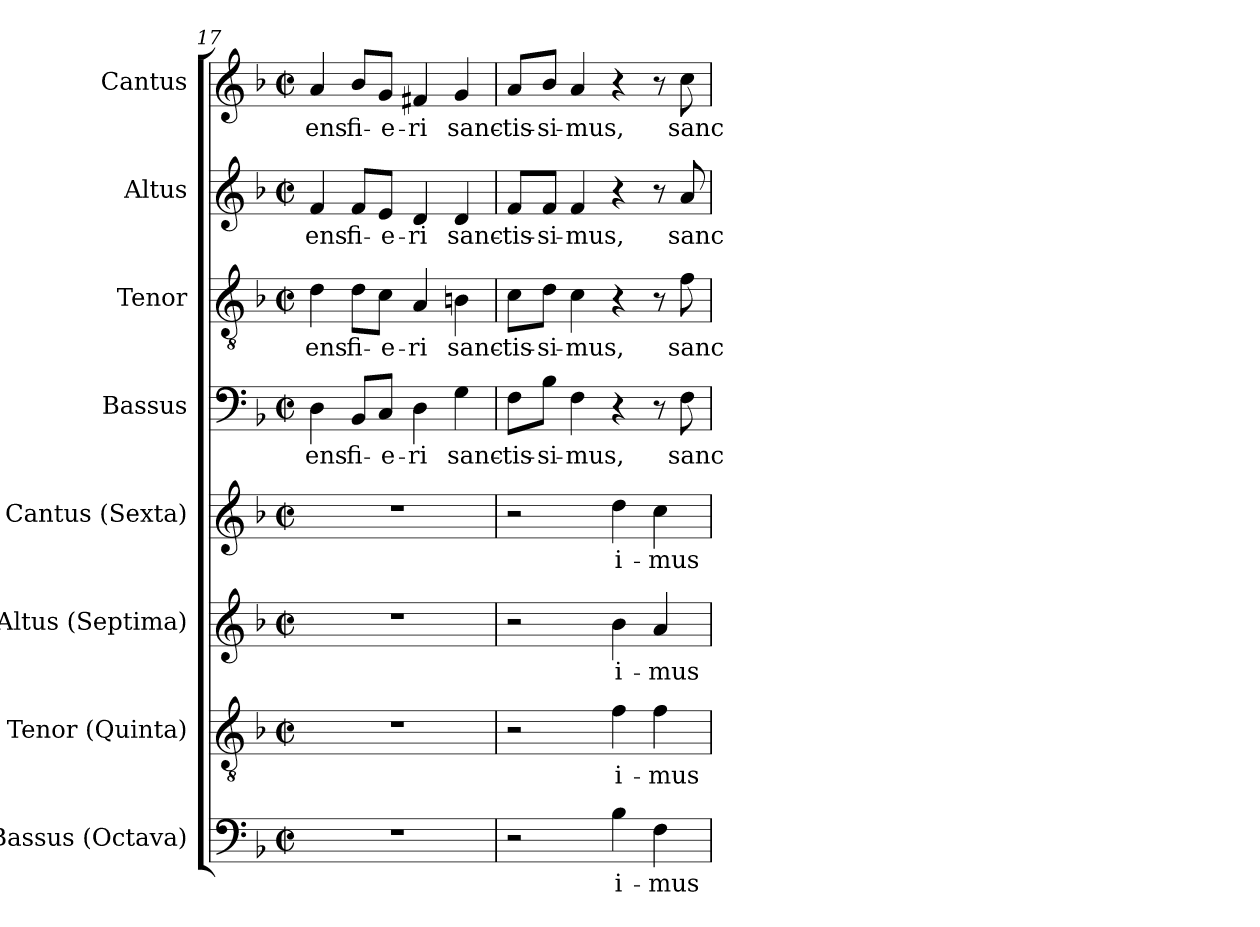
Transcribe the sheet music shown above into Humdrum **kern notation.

**kern	**text	**kern	**text	**kern	**text	**kern	**text	**kern	**text	**kern	**text	**kern	**text	**kern	**text
*part8	*part8	*part7	*part7	*part6	*part6	*part5	*part5	*part4	*part4	*part3	*part3	*part2	*part2	*part1	*part1
*staff8	*staff8	*staff7	*staff7	*staff6	*staff6	*staff5	*staff5	*staff4	*staff4	*staff3	*staff3	*staff2	*staff2	*staff1	*staff1
*I"Bassus (Octava)	*	*I"Tenor (Quinta)	*	*I"Altus (Septima)	*	*I"Cantus (Sexta)	*	*I"Bassus	*	*I"Tenor	*	*I"Altus	*	*I"Cantus	*
*I'B.	*	*I'T.	*	*I'A.	*	*I'S.	*	*I'B.	*	*I'T.	*	*I'A.	*	*I'S.	*
!!LO:LB:g=z
*clefF4	*	*clefGv2	*	*clefG2	*	*clefG2	*	*clefF4	*	*clefGv2	*	*clefG2	*	*clefG2	*
*	*	*ITrd7c12	*	*	*	*	*	*	*	*ITrd7c12	*	*	*	*	*
*k[b-]	*	*k[b-]	*	*k[b-]	*	*k[b-]	*	*k[b-]	*	*k[b-]	*	*k[b-]	*	*k[b-]	*
*F:	*	*F:	*	*F:	*	*F:	*	*F:	*	*F:	*	*F:	*	*F:	*
*M2/2	*	*M2/2	*	*M2/2	*	*M2/2	*	*M2/2	*	*M2/2	*	*M2/2	*	*M2/2	*
*met(c|)	*	*met(c|)	*	*met(c|)	*	*met(c|)	*	*met(c|)	*	*met(c|)	*	*met(c|)	*	*met(c|)	*
=17	=17	=17	=17	=17	=17	=17	=17	=17	=17	=17	=17	=17	=17	=17	=17
!	!	!	!	!	!	!	!	!	!LO:LY:b:color=#000000	!	!	!	!	!	!
!	!	!	!	!	!	!	!	!	!	!	!LO:LY:b:color=#000000	!	!	!	!
!	!	!	!	!	!	!	!	!	!	!	!	!	!LO:LY:b:color=#000000	!	!
!	!	!	!	!	!	!	!	!	!	!	!	!	!	!	!LO:LY:b:color=#000000
1r	.	1r	.	1r	.	1r	.	4Di\	-ens	4Di\	-ens	4fi/	-ens	4ai/	-ens
!	!	!	!	!	!	!	!	!	!LO:LY:b:color=#000000	!	!	!	!	!	!
!	!	!	!	!	!	!	!	!	!	!	!LO:LY:b:color=#000000	!	!	!	!
!	!	!	!	!	!	!	!	!	!	!	!	!	!LO:LY:b:color=#000000	!	!
!	!	!	!	!	!	!	!	!	!	!	!	!	!	!	!LO:LY:b:color=#000000
.	.	.	.	.	.	.	.	8BB-i/L	fi-	8Di\L	fi-	8fi/L	fi-	8b-i/L	fi-
!	!	!	!	!	!	!	!	!	!LO:LY:b:color=#000000	!	!	!	!	!	!
!	!	!	!	!	!	!	!	!	!	!	!LO:LY:b:color=#000000	!	!	!	!
!	!	!	!	!	!	!	!	!	!	!	!	!	!LO:LY:b:color=#000000	!	!
!	!	!	!	!	!	!	!	!	!	!	!	!	!	!	!LO:LY:b:color=#000000
.	.	.	.	.	.	.	.	8Ci/J	-e-	8Ci\J	-e-	8ei/J	-e-	8gi/J	-e-
!	!	!	!	!	!	!	!	!	!LO:LY:b:color=#000000	!	!	!	!	!	!
!	!	!	!	!	!	!	!	!	!	!	!LO:LY:b:color=#000000	!	!	!	!
!	!	!	!	!	!	!	!	!	!	!	!	!	!LO:LY:b:color=#000000	!	!
!	!	!	!	!	!	!	!	!	!	!	!	!	!	!	!LO:LY:b:color=#000000
.	.	.	.	.	.	.	.	4Di\	-ri	4AAi/	-ri	4di/	-ri	4f#Xi/	-ri
!	!	!	!	!	!	!	!	!	!LO:LY:b:color=#000000	!	!	!	!	!	!
!	!	!	!	!	!	!	!	!	!	!	!LO:LY:b:color=#000000	!	!	!	!
!	!	!	!	!	!	!	!	!	!	!	!	!	!LO:LY:b:color=#000000	!	!
!	!	!	!	!	!	!	!	!	!	!	!	!	!	!	!LO:LY:b:color=#000000
.	.	.	.	.	.	.	.	4Gi\	sanc-	4BBni\	sanc-	4di/	sanc-	4gi/	sanc-
=18	=18	=18	=18	=18	=18	=18	=18	=18	=18	=18	=18	=18	=18	=18	=18
!	!	!	!	!	!	!	!	!	!LO:LY:b:color=#000000	!	!	!	!	!	!
!	!	!	!	!	!	!	!	!	!	!	!LO:LY:b:color=#000000	!	!	!	!
!	!	!	!	!	!	!	!	!	!	!	!	!	!LO:LY:b:color=#000000	!	!
!	!	!	!	!	!	!	!	!	!	!	!	!	!	!	!LO:LY:b:color=#000000
2r	.	2r	.	2r	.	2r	.	8Fi\L	-tis-	8Ci\L	-tis-	8fi/L	-tis-	8ai/L	-tis-
!	!	!	!	!	!	!	!	!	!LO:LY:b:color=#000000	!	!	!	!	!	!
!	!	!	!	!	!	!	!	!	!	!	!LO:LY:b:color=#000000	!	!	!	!
!	!	!	!	!	!	!	!	!	!	!	!	!	!LO:LY:b:color=#000000	!	!
!	!	!	!	!	!	!	!	!	!	!	!	!	!	!	!LO:LY:b:color=#000000
.	.	.	.	.	.	.	.	8B-i\J	-si-	8Di\J	-si-	8fi/J	-si-	8b-i/J	-si-
!	!	!	!	!	!	!	!	!	!LO:LY:b:color=#000000	!	!	!	!	!	!
!	!	!	!	!	!	!	!	!	!	!	!LO:LY:b:color=#000000	!	!	!	!
!	!	!	!	!	!	!	!	!	!	!	!	!	!LO:LY:b:color=#000000	!	!
!	!	!	!	!	!	!	!	!	!	!	!	!	!	!	!LO:LY:b:color=#000000
.	.	.	.	.	.	.	.	4Fi\	-mus,	4Ci\	-mus,	4fi/	-mus,	4ai/	-mus,
!	!LO:LY:b:color=#000000	!	!	!	!	!	!	!	!	!	!	!	!	!	!
!	!	!	!LO:LY:b:color=#000000	!	!	!	!	!	!	!	!	!	!	!	!
!	!	!	!	!	!LO:LY:b:color=#000000	!	!	!	!	!	!	!	!	!	!
!	!	!	!	!	!	!	!LO:LY:b:color=#000000	!	!	!	!	!	!	!	!
4B-i\	i-	4Fi\	i-	4b-i\	i-	4ddi\	i-	4r	.	4r	.	4r	.	4r	.
!	!LO:LY:b:color=#000000	!	!	!	!	!	!	!	!	!	!	!	!	!	!
!	!	!	!LO:LY:b:color=#000000	!	!	!	!	!	!	!	!	!	!	!	!
!	!	!	!	!	!LO:LY:b:color=#000000	!	!	!	!	!	!	!	!	!	!
!	!	!	!	!	!	!	!LO:LY:b:color=#000000	!	!	!	!	!	!	!	!
4Fi\	-mus	4Fi\	-mus	4ai/	-mus	4cci\	-mus	8r	.	8r	.	8r	.	8r	.
!	!	!	!	!	!	!	!	!	!LO:LY:b:color=#000000	!	!	!	!	!	!
!	!	!	!	!	!	!	!	!	!	!	!LO:LY:b:color=#000000	!	!	!	!
!	!	!	!	!	!	!	!	!	!	!	!	!	!LO:LY:b:color=#000000	!	!
!	!	!	!	!	!	!	!	!	!	!	!	!	!	!	!LO:LY:b:color=#000000
.	.	.	.	.	.	.	.	8Fi\	sanc-	8Fi\	sanc-	8ai/	sanc-	8cci\	sanc-
=	=	=	=	=	=	=	=	=	=	=	=	=	=	=	=
*-	*-	*-	*-	*-	*-	*-	*-	*-	*-	*-	*-	*-	*-	*-	*-
